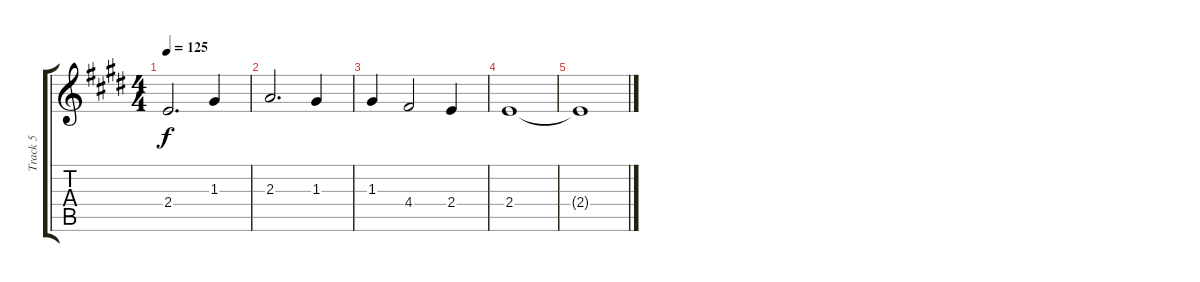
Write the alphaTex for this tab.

\track ("Track 5" "Track 5") {instrument acousticguitarnylon}
\staff {score tabs}
\tuning (E4 B3 G3 D3 A2 E2) {hide}
\ts (4 4)
\tempo 125
\clef g2
\ks e
2.4.2{d dy f} 1.3.4 |
2.3.2{d} 1.3.4 |
1.3.4 4.4.2 2.4.4 |
2.4.1 |
2.4{t}.1
